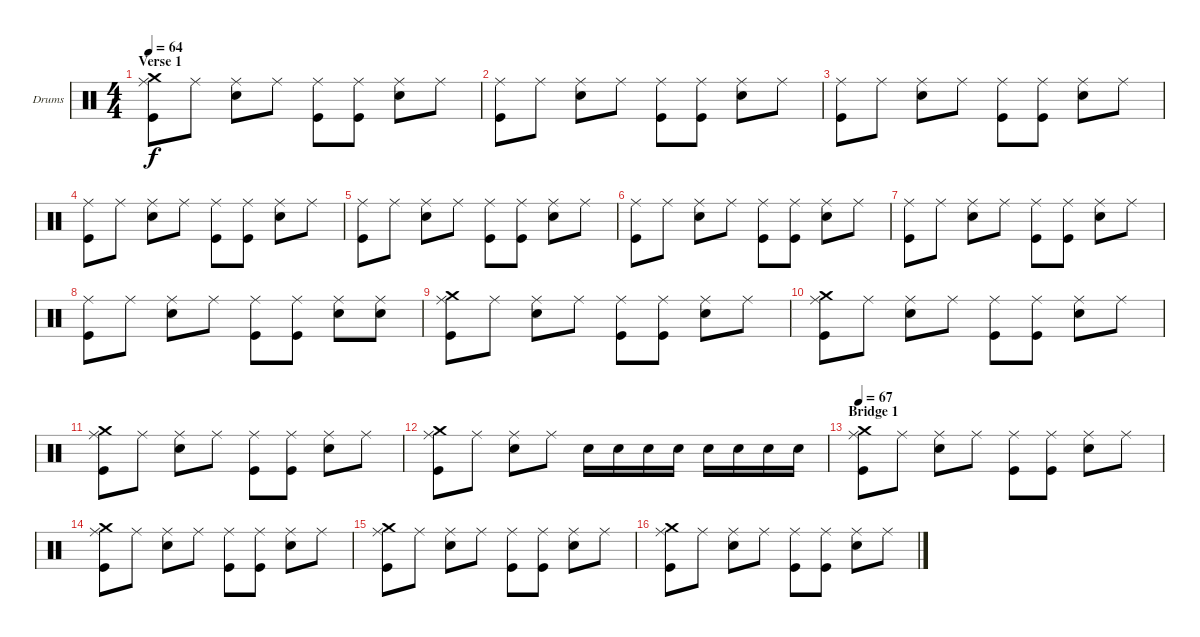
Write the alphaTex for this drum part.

\bracketExtendMode groupsimilarinstruments
\firstSystemTrackNameOrientation horizontal
\otherSystemsTrackNameOrientation horizontal
\track ("Drumkit" "Drums") {instrument percussion}
\staff {score}
\articulation defaults
\ts (4 4)
\section ("" "Verse 1")
\tempo 64
\clef neutral
\ks c
("Crash medium (hit)" "Ride (middle)" "Kick (hit)").8{dy f} "Ride (middle)".8 ("Ride (middle)" "Snare (hit) 2").8 "Ride (middle)".8 ("Ride (middle)" "Kick (hit)").8 ("Ride (middle)" "Kick (hit)").8 ("Ride (middle)" "Snare (hit) 2").8 "Ride (middle)".8 |
("Ride (middle)" "Kick (hit)").8 "Ride (middle)".8 ("Ride (middle)" "Snare (hit) 2").8 "Ride (middle)".8 ("Ride (middle)" "Kick (hit)").8 ("Ride (middle)" "Kick (hit)").8 ("Ride (middle)" "Snare (hit) 2").8 "Ride (middle)".8 |
("Ride (middle)" "Kick (hit)").8 "Ride (middle)".8 ("Ride (middle)" "Snare (hit) 2").8 "Ride (middle)".8 ("Ride (middle)" "Kick (hit)").8 ("Ride (middle)" "Kick (hit)").8 ("Ride (middle)" "Snare (hit) 2").8 "Ride (middle)".8 |
("Ride (middle)" "Kick (hit)").8 "Ride (middle)".8 ("Ride (middle)" "Snare (hit) 2").8 "Ride (middle)".8 ("Ride (middle)" "Kick (hit)").8 ("Ride (middle)" "Kick (hit)").8 ("Ride (middle)" "Snare (hit) 2").8 "Ride (middle)".8 |
("Ride (middle)" "Kick (hit)").8 "Ride (middle)".8 ("Ride (middle)" "Snare (hit) 2").8 "Ride (middle)".8 ("Ride (middle)" "Kick (hit)").8 ("Ride (middle)" "Kick (hit)").8 ("Ride (middle)" "Snare (hit) 2").8 "Ride (middle)".8 |
("Ride (middle)" "Kick (hit)").8 "Ride (middle)".8 ("Ride (middle)" "Snare (hit) 2").8 "Ride (middle)".8 ("Ride (middle)" "Kick (hit)").8 ("Ride (middle)" "Kick (hit)").8 ("Ride (middle)" "Snare (hit) 2").8 "Ride (middle)".8 |
("Ride (middle)" "Kick (hit)").8 "Ride (middle)".8 ("Ride (middle)" "Snare (hit) 2").8 "Ride (middle)".8 ("Ride (middle)" "Kick (hit)").8 ("Ride (middle)" "Kick (hit)").8 ("Ride (middle)" "Snare (hit) 2").8 "Ride (middle)".8 |
("Ride (middle)" "Kick (hit)").8 "Ride (middle)".8 ("Ride (middle)" "Snare (hit) 2").8 "Ride (middle)".8 ("Ride (middle)" "Kick (hit)").8 ("Ride (middle)" "Kick (hit)").8 ("Ride (middle)" "Snare (hit) 2").8 ("Ride (middle)" "Snare (hit) 2").8 |
("Crash medium (hit)" "Ride (middle)" "Kick (hit)").8 "Ride (middle)".8 ("Ride (middle)" "Snare (hit) 2").8 "Ride (middle)".8 ("Ride (middle)" "Kick (hit)").8 ("Ride (middle)" "Kick (hit)").8 ("Ride (middle)" "Snare (hit) 2").8 "Ride (middle)".8 |
("Crash medium (hit)" "Ride (middle)" "Kick (hit)").8 "Ride (middle)".8 ("Ride (middle)" "Snare (hit) 2").8 "Ride (middle)".8 ("Ride (middle)" "Kick (hit)").8 ("Ride (middle)" "Kick (hit)").8 ("Ride (middle)" "Snare (hit) 2").8 "Ride (middle)".8 |
("Crash medium (hit)" "Ride (middle)" "Kick (hit)").8 "Ride (middle)".8 ("Ride (middle)" "Snare (hit) 2").8 "Ride (middle)".8 ("Ride (middle)" "Kick (hit)").8 ("Ride (middle)" "Kick (hit)").8 ("Ride (middle)" "Snare (hit) 2").8 "Ride (middle)".8 |
("Crash medium (hit)" "Ride (middle)" "Kick (hit)").8 "Ride (middle)".8 ("Ride (middle)" "Snare (hit) 2").8 "Ride (middle)".8 "Snare (hit) 2".16 "Snare (hit) 2".16 "Snare (hit) 2".16 "Snare (hit) 2".16 "Snare (hit) 2".16 "Snare (hit) 2".16 "Snare (hit) 2".16 "Snare (hit) 2".16 |
\section ("" "Bridge 1")
\tempo 67
("Crash medium (hit)" "Ride (middle)" "Kick (hit)").8 "Ride (middle)".8 ("Ride (middle)" "Snare (hit) 2").8 "Ride (middle)".8 ("Ride (middle)" "Kick (hit)").8 ("Ride (middle)" "Kick (hit)").8 ("Ride (middle)" "Snare (hit) 2").8 "Ride (middle)".8 |
("Crash medium (hit)" "Ride (middle)" "Kick (hit)").8 "Ride (middle)".8 ("Ride (middle)" "Snare (hit) 2").8 "Ride (middle)".8 ("Ride (middle)" "Kick (hit)").8 ("Ride (middle)" "Kick (hit)").8 ("Ride (middle)" "Snare (hit) 2").8 "Ride (middle)".8 |
("Crash medium (hit)" "Ride (middle)" "Kick (hit)").8 "Ride (middle)".8 ("Ride (middle)" "Snare (hit) 2").8 "Ride (middle)".8 ("Ride (middle)" "Kick (hit)").8 ("Ride (middle)" "Kick (hit)").8 ("Ride (middle)" "Snare (hit) 2").8 "Ride (middle)".8 |
("Crash medium (hit)" "Ride (middle)" "Kick (hit)").8 "Ride (middle)".8 ("Ride (middle)" "Snare (hit) 2").8 "Ride (middle)".8 ("Ride (middle)" "Kick (hit)").8 ("Ride (middle)" "Kick (hit)").8 ("Ride (middle)" "Snare (hit) 2").8 "Ride (middle)".8
